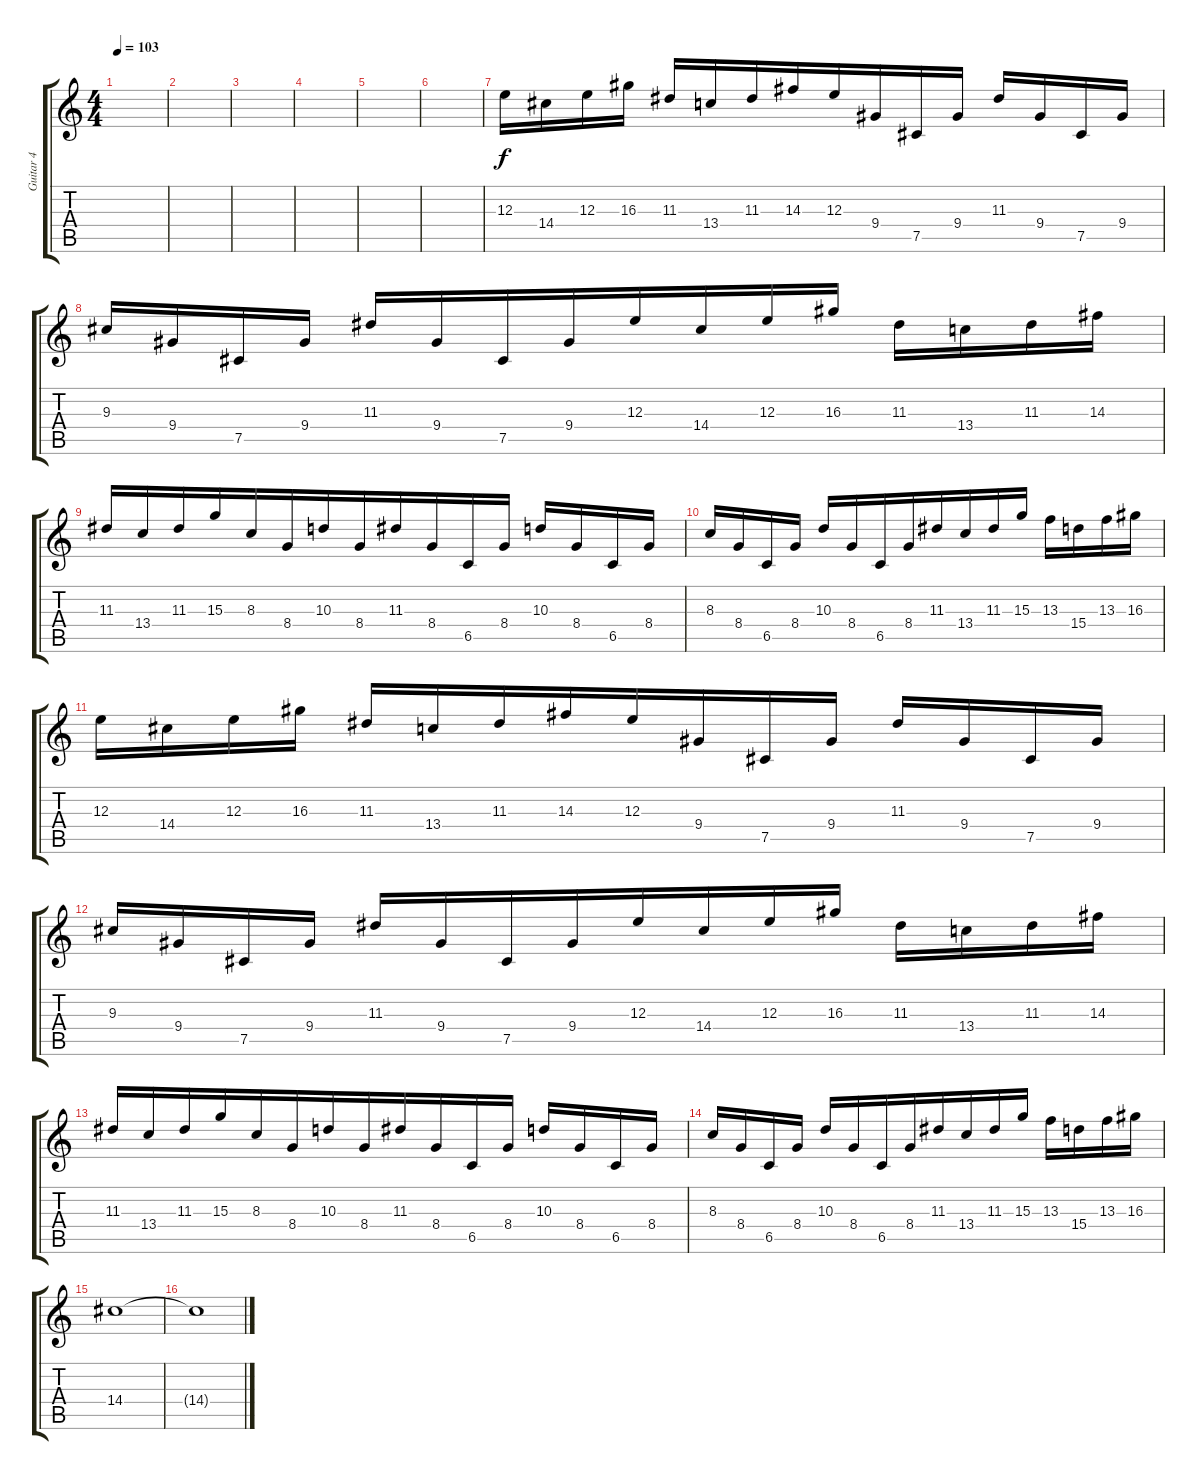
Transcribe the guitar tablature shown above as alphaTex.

\track ("Guitar 4" "Guitar 4") {instrument distortionguitar bank 255}
\staff {score tabs}
\tuning (Db4 Ab3 E3 B2 Gb2 Db2) {hide}
\ts (4 4)
\tempo 103
\clef g2
\ks c
|
|
|
|
|
|
12.3.16 14.4.16 12.3.16 16.3.16 11.3.16 13.4.16 11.3.16 14.3.16{beam merge} 12.3.16 9.4.16 7.5.16 9.4.16 11.3.16 9.4.16{beam merge} 7.5.16{beam merge} 9.4.16 |
9.3.16 9.4.16 7.5.16{beam merge} 9.4.16 11.3.16 9.4.16{beam merge} 7.5.16{beam merge} 9.4.16{beam merge} 12.3.16 14.4.16{beam merge} 12.3.16{beam merge} 16.3.16 11.3.16{beam merge} 13.4.16 11.3.16{beam merge} 14.3.16 |
11.3.16 13.4.16 11.3.16 15.3.16{beam merge} 8.3.16 8.4.16{beam merge} 10.3.16{beam merge} 8.4.16{beam merge} 11.3.16 8.4.16 6.5.16 8.4.16 10.3.16 8.4.16 6.5.16 8.4.16 |
8.3.16 8.4.16{beam merge} 6.5.16{beam merge} 8.4.16 10.3.16 8.4.16 6.5.16 8.4.16{beam merge} 11.3.16 13.4.16 11.3.16{beam merge} 15.3.16 13.3.16 15.4.16 13.3.16 16.3.16 |
12.3.16 14.4.16 12.3.16 16.3.16 11.3.16 13.4.16 11.3.16 14.3.16{beam merge} 12.3.16 9.4.16 7.5.16 9.4.16 11.3.16 9.4.16{beam merge} 7.5.16{beam merge} 9.4.16 |
9.3.16 9.4.16 7.5.16{beam merge} 9.4.16 11.3.16 9.4.16{beam merge} 7.5.16{beam merge} 9.4.16{beam merge} 12.3.16 14.4.16{beam merge} 12.3.16{beam merge} 16.3.16 11.3.16{beam merge} 13.4.16 11.3.16{beam merge} 14.3.16 |
11.3.16 13.4.16 11.3.16 15.3.16{beam merge} 8.3.16 8.4.16{beam merge} 10.3.16{beam merge} 8.4.16{beam merge} 11.3.16 8.4.16 6.5.16 8.4.16 10.3.16 8.4.16 6.5.16 8.4.16 |
8.3.16 8.4.16{beam merge} 6.5.16{beam merge} 8.4.16 10.3.16 8.4.16 6.5.16 8.4.16{beam merge} 11.3.16 13.4.16 11.3.16{beam merge} 15.3.16 13.3.16 15.4.16 13.3.16 16.3.16 |
14.4.1 |
14.4{t}.1
